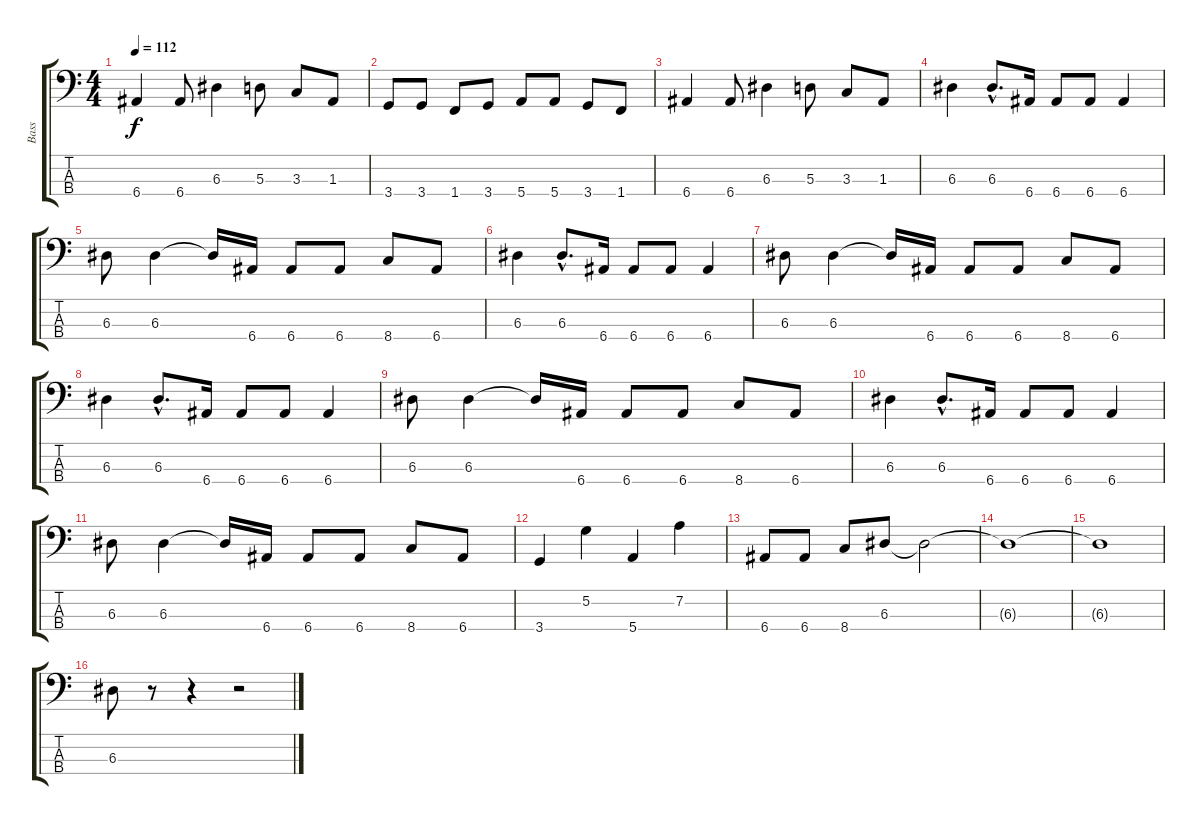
\track ("Bass" "Bass") {instrument electricbassfinger}
\staff {score tabs}
\tuning (G2 D2 A1 E1) {hide}
\ts (4 4)
\tempo 112
\clef f4
\ks c
6.4.4{dy f} 6.4.8 6.3.4 5.3.8 3.3.8 1.3.8 |
3.4.8 3.4.8 1.4.8 3.4.8 5.4.8 5.4.8 3.4.8 1.4.8 |
6.4.4 6.4.8 6.3.4 5.3.8 3.3.8 1.3.8 |
6.3.4 6.3{hac}.8{d} 6.4.16 6.4.8 6.4.8 6.4.4 |
6.3.8 6.3.4 6.3{t}.16 6.4.16 6.4.8 6.4.8 8.4.8 6.4.8 |
6.3.4 6.3{hac}.8{d} 6.4.16 6.4.8 6.4.8 6.4.4 |
6.3.8 6.3.4 6.3{t}.16 6.4.16 6.4.8 6.4.8 8.4.8 6.4.8 |
6.3.4 6.3{hac}.8{d} 6.4.16 6.4.8 6.4.8 6.4.4 |
6.3.8 6.3.4 6.3{t}.16 6.4.16 6.4.8 6.4.8 8.4.8 6.4.8 |
6.3.4 6.3{hac}.8{d} 6.4.16 6.4.8 6.4.8 6.4.4 |
6.3.8 6.3.4 6.3{t}.16 6.4.16 6.4.8 6.4.8 8.4.8 6.4.8 |
3.4.4 5.2.4 5.4.4 7.2.4 |
6.4.8 6.4.8 8.4.8 6.3.8 6.3{t}.2 |
6.3{t}.1 |
6.3{t}.1 |
6.3.8 r.8 r.4 r.2
